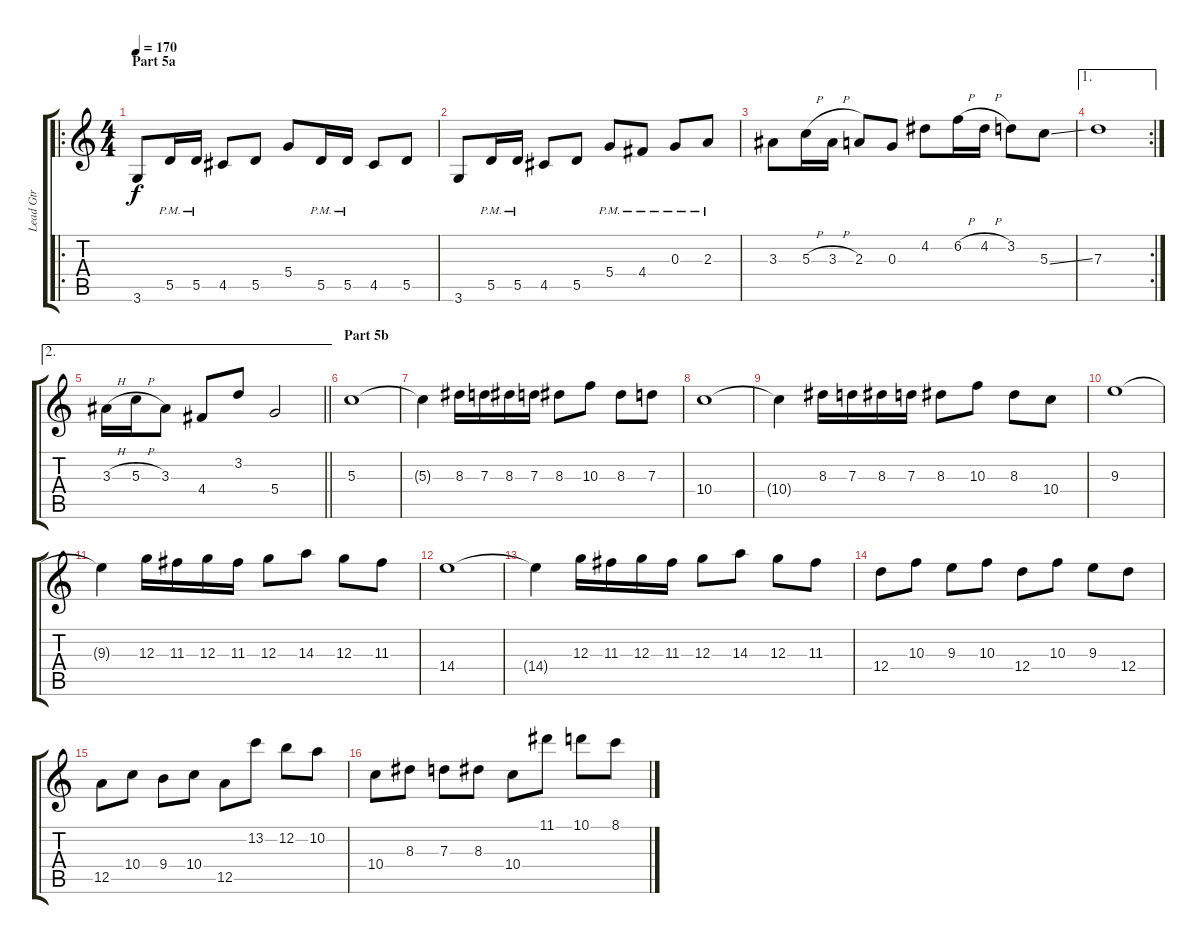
\track ("Lead Gtr" "Lead Gtr") {instrument distortionguitar}
\staff {score tabs}
\tuning (E4 B3 G3 D3 A2 E2) {hide}
\ro
\ts (4 4)
\section ("" "Part 5a")
\tempo 170
\clef g2
\ks c
3.6.8{dy f} 5.5{pm}.16 5.5{pm}.16 4.5.8 5.5.8 5.4.8 5.5{pm}.16 5.5{pm}.16 4.5.8 5.5.8 |
3.6.8 5.5{pm}.16 5.5{pm}.16 4.5.8 5.5.8 5.4{pm}.8 4.4{pm}.8 0.3{pm}.8 2.3{pm}.8 |
3.3.8 5.3{h}.16 3.3{h}.16 2.3.8 0.3.8 4.2.8 6.2{h}.16 4.2{h}.16 3.2.8 5.3{ss}.8 |
\ae 1
\rc 2
7.3.1 |
\ae 2
\barLineRight lightlight
3.3{h}.16 5.3{h}.16 3.3.8 4.4.8 3.2.8 5.4.2 |
\section ("" "Part 5b")
5.3.1{volume 14} |
5.3{t}.4 8.3.16 7.3.16 8.3.16 7.3.16 8.3.8 10.3.8 8.3.8 7.3.8 |
10.4.1 |
10.4{t}.4 8.3.16 7.3.16 8.3.16 7.3.16 8.3.8 10.3.8 8.3.8 10.4.8 |
9.3.1 |
9.3{t}.4 12.3.16 11.3.16 12.3.16 11.3.16 12.3.8 14.3.8 12.3.8 11.3.8 |
14.4.1 |
14.4{t}.4 12.3.16 11.3.16 12.3.16 11.3.16 12.3.8 14.3.8 12.3.8 11.3.8 |
12.4.8 10.3.8 9.3.8 10.3.8 12.4.8 10.3.8 9.3.8 12.4.8 |
12.5.8 10.4.8 9.4.8 10.4.8 12.5.8 13.2.8 12.2.8 10.2.8 |
10.4.8 8.3.8 7.3.8 8.3.8 10.4.8 11.1.8 10.1.8 8.1.8
